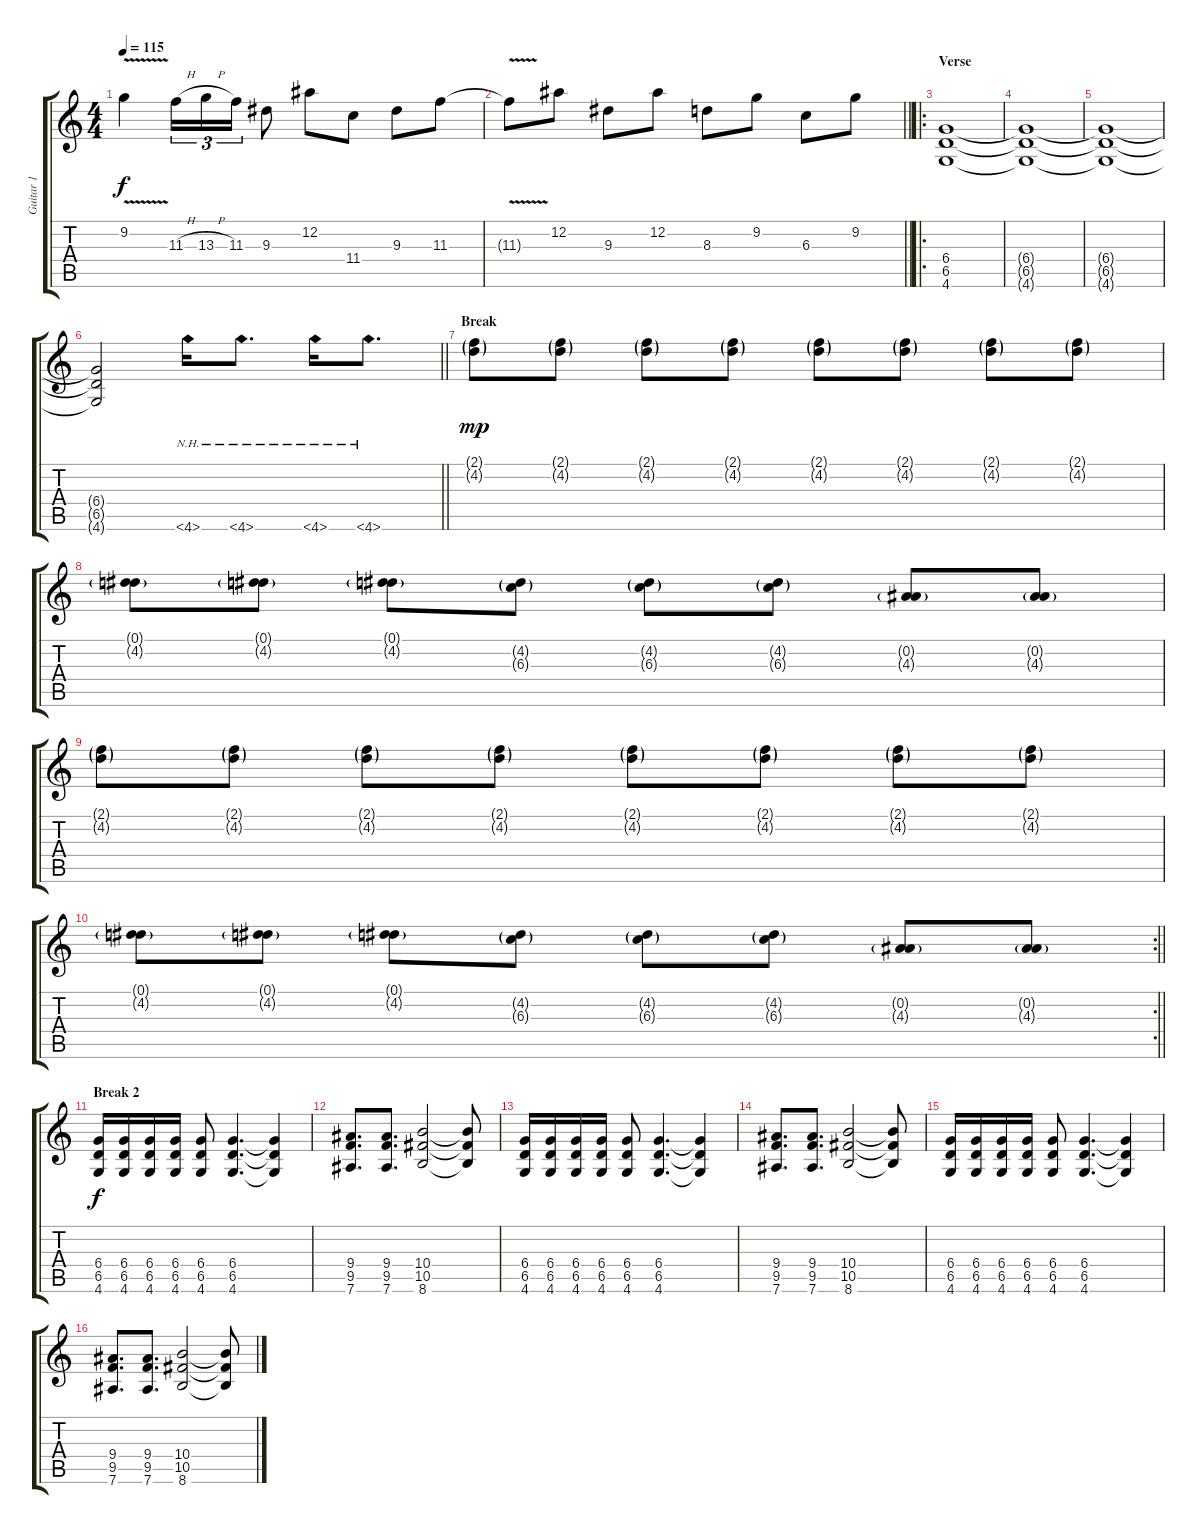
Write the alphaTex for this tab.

\track ("Guitar 1" "Guitar 1") {instrument distortionguitar}
\staff {score tabs}
\tuning (Eb4 Bb3 Gb3 Db3 Ab2 Eb2) {hide}
\ts (4 4)
\tempo 115
\clef g2
\ks c
9.2{v t}.4{dy f} 11.3{h}.16{tu (3 2)} 13.3{h}.16{tu (3 2)} 11.3.16{tu (3 2)} 9.3.8 12.2.8 11.4.8 9.3.8 11.3.8 |
\barLineRight lightlight
11.3{v t}.8 12.2.8 9.3.8 12.2.8 8.3.8 9.2.8 6.3.8 9.2.8 |
\ro
\section ("" "Verse")
(6.4 6.5 4.6).1 |
(6.4{t} 6.5{t} 4.6{t}).1 |
(6.4{t} 6.5{t} 4.6{t}).1 |
\barLineRight lightlight
(6.4{t} 6.5{t} 4.6{t}).2 4.6{nh}.16 4.6{nh}.8{d} 4.6{nh}.16 4.6{nh}.8{d} |
\section ("" "Break")
(2.1{g} 4.2{g}).8{dy mp} (2.1{g} 4.2{g}).8 (2.1{g} 4.2{g}).8 (2.1{g} 4.2{g}).8 (2.1{g} 4.2{g}).8 (2.1{g} 4.2{g}).8 (2.1{g} 4.2{g}).8 (2.1{g} 4.2{g}).8 |
(0.1{g} 4.2{g}).8 (0.1{g} 4.2{g}).8 (0.1{g} 4.2{g}).8 (4.2{g} 6.3{g}).8 (4.2{g} 6.3{g}).8 (4.2{g} 6.3{g}).8 (0.2{g} 4.3{g}).8 (0.2{g} 4.3{g}).8 |
(2.1{g} 4.2{g}).8 (2.1{g} 4.2{g}).8 (2.1{g} 4.2{g}).8 (2.1{g} 4.2{g}).8 (2.1{g} 4.2{g}).8 (2.1{g} 4.2{g}).8 (2.1{g} 4.2{g}).8 (2.1{g} 4.2{g}).8 |
\rc 2
\barLineRight lightlight
(0.1{g} 4.2{g}).8 (0.1{g} 4.2{g}).8 (0.1{g} 4.2{g}).8 (4.2{g} 6.3{g}).8 (4.2{g} 6.3{g}).8 (4.2{g} 6.3{g}).8 (0.2{g} 4.3{g}).8 (0.2{g} 4.3{g}).8 |
\section ("" "Break 2")
(6.4 6.5 4.6).16{dy f} (6.4 6.5 4.6).16 (6.4 6.5 4.6).16 (6.4 6.5 4.6).16 (6.4 6.5 4.6).8 (6.4 6.5 4.6).4{d} (6.4{t} 6.5{t} 4.6{t}).4 |
(9.4 9.5 7.6).8{d} (9.4 9.5 7.6).8{d} (10.4 10.5 8.6).2 (10.4{t} 10.5{t} 8.6{t}).8 |
(6.4 6.5 4.6).16 (6.4 6.5 4.6).16 (6.4 6.5 4.6).16 (6.4 6.5 4.6).16 (6.4 6.5 4.6).8 (6.4 6.5 4.6).4{d} (6.4{t} 6.5{t} 4.6{t}).4 |
(9.4 9.5 7.6).8{d} (9.4 9.5 7.6).8{d} (10.4 10.5 8.6).2 (10.4{t} 10.5{t} 8.6{t}).8 |
(6.4 6.5 4.6).16 (6.4 6.5 4.6).16 (6.4 6.5 4.6).16 (6.4 6.5 4.6).16 (6.4 6.5 4.6).8 (6.4 6.5 4.6).4{d} (6.4{t} 6.5{t} 4.6{t}).4 |
(9.4 9.5 7.6).8{d} (9.4 9.5 7.6).8{d} (10.4 10.5 8.6).2 (10.4{t} 10.5{t} 8.6{t}).8
